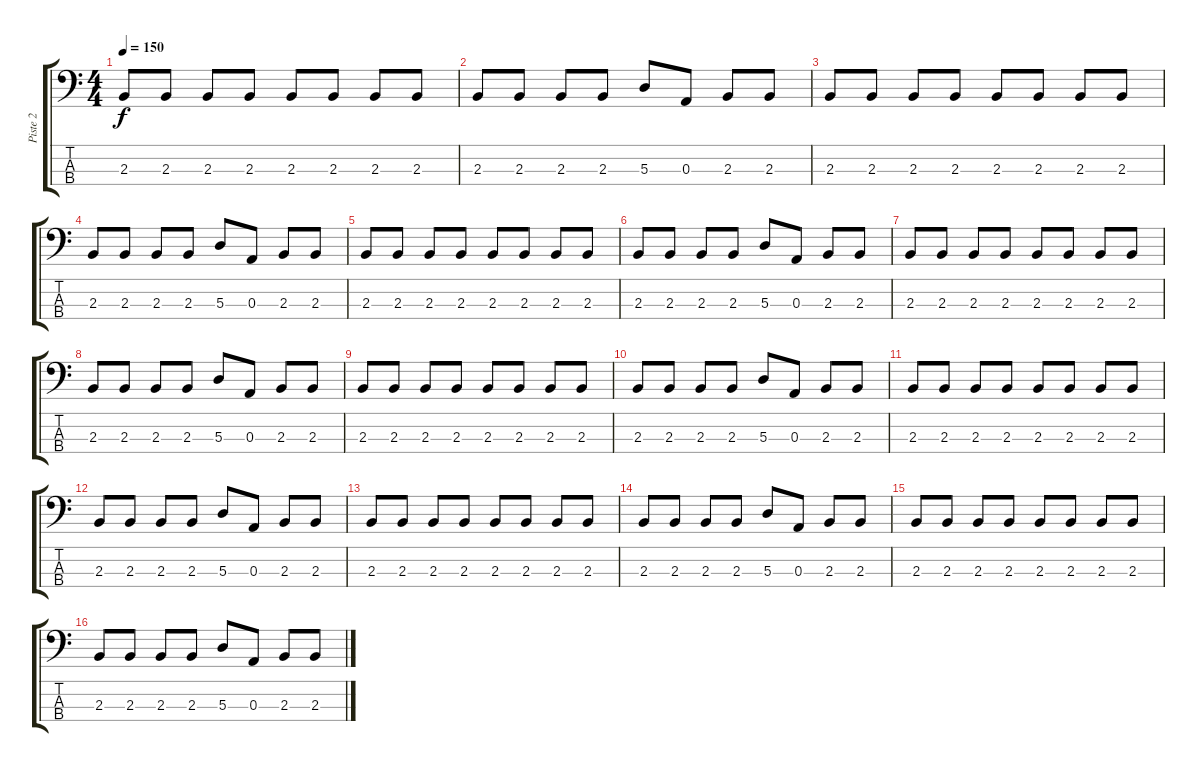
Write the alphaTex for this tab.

\track ("Piste 2" "Piste 2") {instrument electricbassfinger}
\staff {score tabs}
\tuning (G2 D2 A1 E1) {hide}
\ts (4 4)
\tempo 150
\clef f4
\ks c
2.3.8{dy f} 2.3.8 2.3.8 2.3.8 2.3.8 2.3.8 2.3.8 2.3.8 |
2.3.8 2.3.8 2.3.8 2.3.8 5.3.8 0.3.8 2.3.8 2.3.8 |
2.3.8 2.3.8 2.3.8 2.3.8 2.3.8 2.3.8 2.3.8 2.3.8 |
2.3.8 2.3.8 2.3.8 2.3.8 5.3.8 0.3.8 2.3.8 2.3.8 |
2.3.8 2.3.8 2.3.8 2.3.8 2.3.8 2.3.8 2.3.8 2.3.8 |
2.3.8 2.3.8 2.3.8 2.3.8 5.3.8 0.3.8 2.3.8 2.3.8 |
2.3.8 2.3.8 2.3.8 2.3.8 2.3.8 2.3.8 2.3.8 2.3.8 |
2.3.8 2.3.8 2.3.8 2.3.8 5.3.8 0.3.8 2.3.8 2.3.8 |
2.3.8 2.3.8 2.3.8 2.3.8 2.3.8 2.3.8 2.3.8 2.3.8 |
2.3.8 2.3.8 2.3.8 2.3.8 5.3.8 0.3.8 2.3.8 2.3.8 |
2.3.8 2.3.8 2.3.8 2.3.8 2.3.8 2.3.8 2.3.8 2.3.8 |
2.3.8 2.3.8 2.3.8 2.3.8 5.3.8 0.3.8 2.3.8 2.3.8 |
2.3.8 2.3.8 2.3.8 2.3.8 2.3.8 2.3.8 2.3.8 2.3.8 |
2.3.8 2.3.8 2.3.8 2.3.8 5.3.8 0.3.8 2.3.8 2.3.8 |
2.3.8 2.3.8 2.3.8 2.3.8 2.3.8 2.3.8 2.3.8 2.3.8 |
2.3.8 2.3.8 2.3.8 2.3.8 5.3.8 0.3.8 2.3.8 2.3.8
